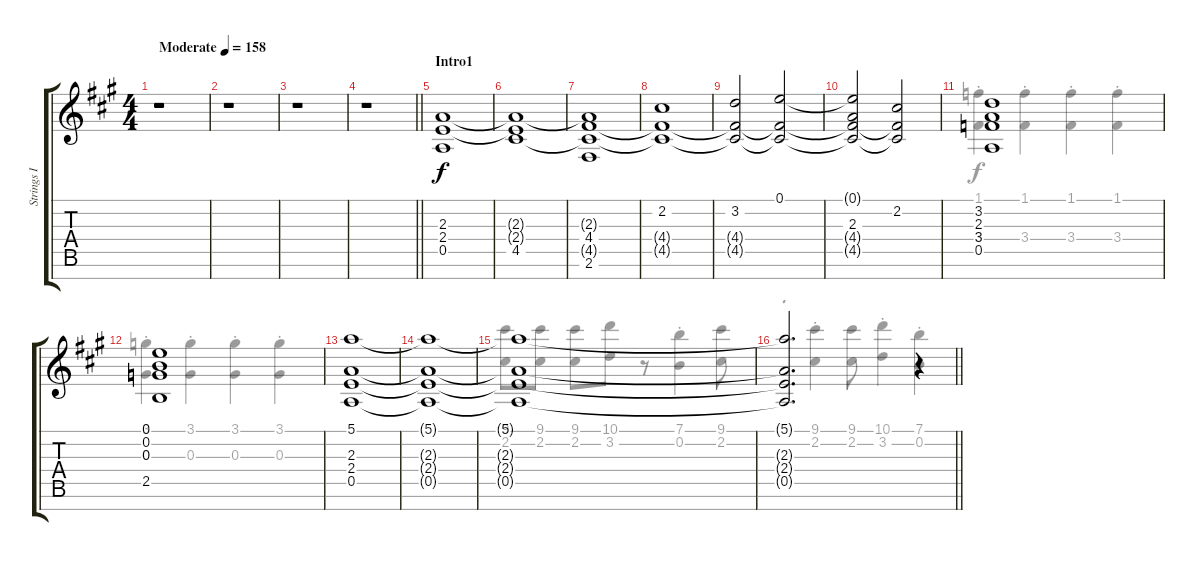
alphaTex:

\track ("Strings I" "Strings I") {instrument stringensemble1}
\staff {score tabs}
\tuning (E5 B4 G4 D4 A3 E3 B2) {hide}
\voice
\ts (4 4)
\tempo (158 "Moderate")
\clef g2
\ks a
r.1{dy f instrument stringensemble1} |
r.1 |
r.1 |
\barLineRight lightlight
r.1 |
\section ("" "Intro1")
(2.3 2.4 0.5).1 |
(2.3{t} 2.4{t} 4.5).1 |
(2.3{t} 4.4 4.5{t} 2.6).1 |
(2.2 4.4{t} 4.5{t}).1 |
(3.2 4.4{t} 4.5{t}).2 (0.1 4.4{t} 4.5{t}).2 |
(0.1{t} 2.3 4.4{t} 4.5{t}).2 (2.2 4.4{t} 4.5{t}).2 |
(3.2 2.3 3.4 0.5).1 |
(0.1 0.2 0.3 2.5).1 |
(5.1 2.3 2.4 0.5).1 |
(5.1{t} 2.3{t} 2.4{t} 0.5{t}).1 |
(5.1{t} 2.3{t} 2.4{t} 0.5{t}).1 |
\barLineRight lightlight
(5.1{t} 2.3{t} 2.4{t} 0.5{t}).2{d} r.4
\voice
\clef g2
\ottava regular
\simile none
\ks a
|
|
|
\barLineRight lightlight
|
|
|
|
|
|
|
(1.1{st} 3.4{st}).4 (1.1{st} 3.4{st}).4 (1.1{st} 3.4{st}).4 (1.1{st} 3.4{st}).4 |
(3.1{st} 0.3{st}).4 (3.1{st} 0.3{st}).4 (3.1{st} 0.3{st}).4 (3.1{st} 0.3{st}).4 |
|
|
(9.1 2.2).8 (9.1 2.2).8 (9.1 2.2).8 (10.1 3.2).8 r.8 (7.1 0.2{st}).4 (9.1 2.2).8 |
\barLineRight lightlight
r.8 (9.1 2.2{st}).4 (9.1 2.2).8 (10.1 3.2{st}).4 (7.1 0.2{st}).4
